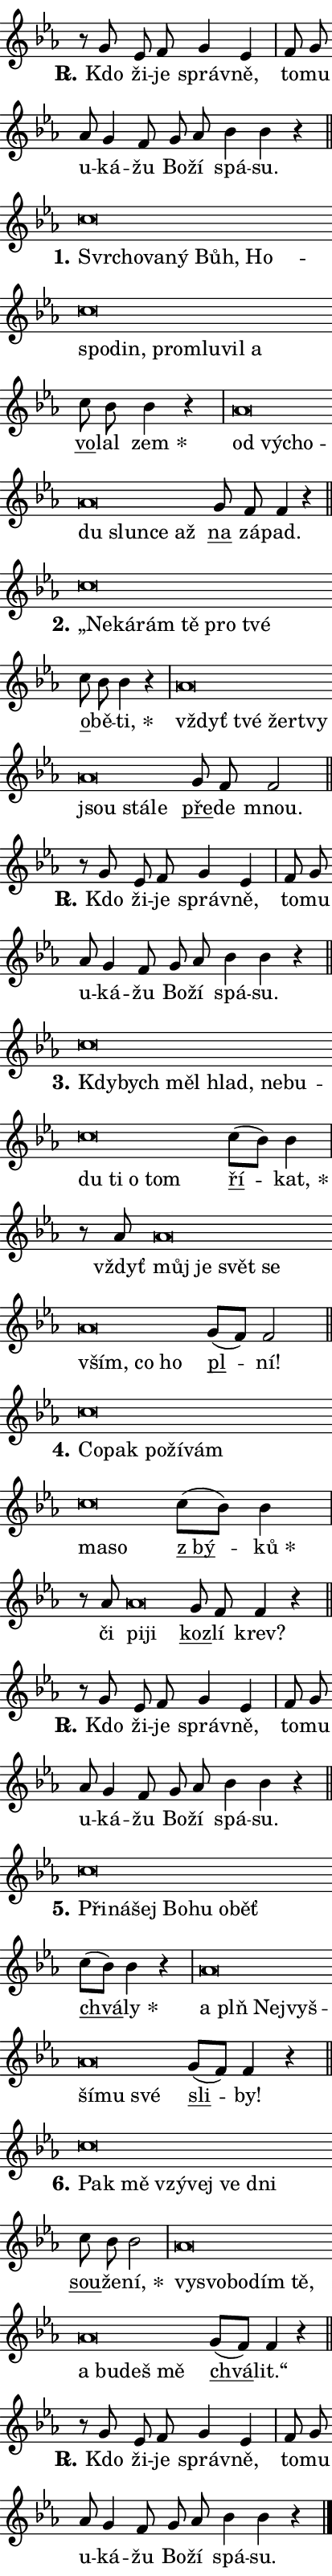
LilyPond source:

\version "2.22.1"
\header { tagline = "" }
\paper {
  indent = 0\cm
  top-margin = 0\cm
  right-margin = 0\cm
  bottom-margin = 0\cm
  left-margin = 0\cm
  paper-width = 7\cm
  page-breaking = #ly:one-page-breaking
  system-system-spacing.basic-distance = #11
  score-system-spacing.basic-distance = #11
  ragged-last = ##f
}


%% Author: Thomas Morley
%% https://lists.gnu.org/archive/html/lilypond-user/2020-05/msg00002.html
#(define (line-position grob)
"Returns position of @var[grob} in current system:
   @code{'start}, if at first time-step
   @code{'end}, if at last time-step
   @code{'middle} otherwise
"
  (let* ((col (ly:item-get-column grob))
         (ln (ly:grob-object col 'left-neighbor))
         (rn (ly:grob-object col 'right-neighbor))
         (col-to-check-left (if (ly:grob? ln) ln col))
         (col-to-check-right (if (ly:grob? rn) rn col))
         (break-dir-left
           (and
             (ly:grob-property col-to-check-left 'non-musical #f)
             (ly:item-break-dir col-to-check-left)))
         (break-dir-right
           (and
             (ly:grob-property col-to-check-right 'non-musical #f)
             (ly:item-break-dir col-to-check-right))))
        (cond ((eqv? 1 break-dir-left) 'start)
              ((eqv? -1 break-dir-right) 'end)
              (else 'middle))))

#(define (tranparent-at-line-position vctor)
  (lambda (grob)
  "Relying on @code{line-position} select the relevant enry from @var{vctor}.
Used to determine transparency,"
    (case (line-position grob)
      ((end) (not (vector-ref vctor 0)))
      ((middle) (not (vector-ref vctor 1)))
      ((start) (not (vector-ref vctor 2))))))

noteHeadBreakVisibility =
#(define-music-function (break-visibility)(vector?)
"Makes @code{NoteHead}s transparent relying on @var{break-visibility}"
#{
  \override NoteHead.transparent =
    #(tranparent-at-line-position break-visibility)
#})

#(define delete-ledgers-for-transparent-note-heads
  (lambda (grob)
    "Reads whether a @code{NoteHead} is transparent.
If so this @code{NoteHead} is removed from @code{'note-heads} from
@var{grob}, which is supposed to be @code{LedgerLineSpanner}.
As a result ledgers are not printed for this @code{NoteHead}"
    (let* ((nhds-array (ly:grob-object grob 'note-heads))
           (nhds-list
             (if (ly:grob-array? nhds-array)
                 (ly:grob-array->list nhds-array)
                 '()))
           ;; Relies on the transparent-property being done before
           ;; Staff.LedgerLineSpanner.after-line-breaking is executed.
           ;; This is fragile ...
           (to-keep
             (remove
               (lambda (nhd)
                 (ly:grob-property nhd 'transparent #f))
               nhds-list)))
      ;; TODO find a better method to iterate over grob-arrays, similiar
      ;; to filter/remove etc for lists
      ;; For now rebuilt from scratch
      (set! (ly:grob-object grob 'note-heads)  '())
      (for-each
        (lambda (nhd)
          (ly:pointer-group-interface::add-grob grob 'note-heads nhd))
        to-keep))))

hideNotes = {
  \noteHeadBreakVisibility #begin-of-line-visible
}
unHideNotes = {
  \noteHeadBreakVisibility #all-visible
}

% work-around for resetting accidentals
% https://lilypond.org/doc/v2.23/Documentation/notation/displaying-rhythms#unmetered-music
cadenzaMeasure = {
  \cadenzaOff
  \partial 1024 s1024
  \cadenzaOn
}

#(define-markup-command (accent layout props text) (markup?)
  "Underline accented syllable"
  (interpret-markup layout props
    #{\markup \override #'(offset . 4.3) \underline { #text }#}))

responsum = \markup \concat {
  "R" \hspace #-1.05 \path #0.1 #'((moveto 0 0.07) (lineto 0.9 0.8)) \hspace #0.05 "."
}

\layout {
    \context {
        \Staff
        \remove "Time_signature_engraver"
        \override LedgerLineSpanner.after-line-breaking = #delete-ledgers-for-transparent-note-heads
    }
    \context {
        \Voice {
            \override NoteHead.output-attributes = #'((class . "notehead"))
            \override Hairpin.height = #0.55
        }
    }
    \context {
        \Lyrics {
            \override StanzaNumber.output-attributes = #'((class . "stanzanumber"))
            \override LyricSpace.minimum-distance = #0.9
            \override LyricText.font-name = #"TeX Gyre Schola"
            \override LyricText.font-size = 1
            \override StanzaNumber.font-name = #"TeX Gyre Schola Bold"
            \override StanzaNumber.font-size = 1
        }
    }
}

% magnetic-lyrics.ily
%
%   written by
%     Jean Abou Samra <jean@abou-samra.fr>
%     Werner Lemberg <wl@gnu.org>
%
%   adapted by
%     Jiri Hon <jiri.hon@gmail.com>
%
% Version 2022-Apr-15

% https://www.mail-archive.com/lilypond-user@gnu.org/msg149350.html

#(define (Left_hyphen_pointer_engraver context)
   "Collect syllable-hyphen-syllable occurrences in lyrics and store
them in properties.  This engraver only looks to the left.  For
example, if the lyrics input is @code{foo -- bar}, it does the
following.

@itemize @bullet
@item
Set the @code{text} property of the @code{LyricHyphen} grob between
@q{foo} and @q{bar} to @code{foo}.

@item
Set the @code{left-hyphen} property of the @code{LyricText} grob with
text @q{foo} to the @code{LyricHyphen} grob between @q{foo} and
@q{bar}.
@end itemize

Use this auxiliary engraver in combination with the
@code{lyric-@/text::@/apply-@/magnetic-@/offset!} hook."
   (let ((hyphen #f)
         (text #f))
     (make-engraver
      (acknowledgers
       ((lyric-syllable-interface engraver grob source-engraver)
        (set! text grob)))
      (end-acknowledgers
       ((lyric-hyphen-interface engraver grob source-engraver)
        ;(when (not (grob::has-interface grob 'lyric-space-interface))
          (set! hyphen grob)));)
      ((stop-translation-timestep engraver)
       (when (and text hyphen)
         (ly:grob-set-object! text 'left-hyphen hyphen))
       (set! text #f)
       (set! hyphen #f)))))

#(define (lyric-text::apply-magnetic-offset! grob)
   "If the space between two syllables is less than the value in
property @code{LyricText@/.details@/.squash-threshold}, move the right
syllable to the left so that it gets concatenated with the left
syllable.

Use this function as a hook for
@code{LyricText@/.after-@/line-@/breaking} if the
@code{Left_@/hyphen_@/pointer_@/engraver} is active."
   (let ((hyphen (ly:grob-object grob 'left-hyphen #f)))
     (when hyphen
       (let ((left-text (ly:spanner-bound hyphen LEFT)))
         (when (grob::has-interface left-text 'lyric-syllable-interface)
           (let* ((common (ly:grob-common-refpoint grob left-text X))
                  (this-x-ext (ly:grob-extent grob common X))
                  (left-x-ext
                   (begin
                     ;; Trigger magnetism for left-text.
                     (ly:grob-property left-text 'after-line-breaking)
                     (ly:grob-extent left-text common X)))
                  ;; `delta` is the gap width between two syllables.
                  (delta (- (interval-start this-x-ext)
                            (interval-end left-x-ext)))
                  (details (ly:grob-property grob 'details))
                  (threshold (assoc-get 'squash-threshold details 0.2)))
             (when (< delta threshold)
               (let* (;; We have to manipulate the input text so that
                      ;; ligatures crossing syllable boundaries are not
                      ;; disabled.  For languages based on the Latin
                      ;; script this is essentially a beautification.
                      ;; However, for non-Western scripts it can be a
                      ;; necessity.
                      (lt (ly:grob-property left-text 'text))
                      (rt (ly:grob-property grob 'text))
                      (is-space (grob::has-interface hyphen 'lyric-space-interface))
                      (space (if is-space " " ""))
                      (space-markup (grob-interpret-markup grob " "))
                      (space-size (interval-length (ly:stencil-extent space-markup X)))
                      (extra-delta (if is-space space-size 0))
                      ;; Append new syllable.
                      (ltrt-space (if (and (string? lt) (string? rt))
                                (string-append lt space rt)
                                (make-concat-markup (list lt space rt))))
                      ;; Right-align `ltrt` to the right side.
                      (ltrt-space-markup (grob-interpret-markup
                               grob
                               (make-translate-markup
                                (cons (interval-length this-x-ext) 0)
                                (make-right-align-markup ltrt-space)))))
                 (begin
                   ;; Don't print `left-text`.
                   (ly:grob-set-property! left-text 'stencil #f)
                   ;; Set text and stencil (which holds all collected
                   ;; syllables so far) and shift it to the left.
                   (ly:grob-set-property! grob 'text ltrt-space)
                   (ly:grob-set-property! grob 'stencil ltrt-space-markup)
                   (ly:grob-translate-axis! grob (- (- delta extra-delta)) X))))))))))


#(define (lyric-hyphen::displace-bounds-first grob)
   ;; Make very sure this callback isn't triggered too early.
   (let ((left (ly:spanner-bound grob LEFT))
         (right (ly:spanner-bound grob RIGHT)))
     (ly:grob-property left 'after-line-breaking)
     (ly:grob-property right 'after-line-breaking)
     (ly:lyric-hyphen::print grob)))

squashThreshold = #0.4

\layout {
  \context {
    \Lyrics
    \consists #Left_hyphen_pointer_engraver
    \override LyricText.after-line-breaking =
      #lyric-text::apply-magnetic-offset!
    \override LyricHyphen.stencil = #lyric-hyphen::displace-bounds-first
    \override LyricText.details.squash-threshold = \squashThreshold
    \override LyricHyphen.minimum-distance = 0
    \override LyricHyphen.minimum-length = \squashThreshold
  }
}

squash = \override LyricText.details.squash-threshold = 9999
unSquash = \override LyricText.details.squash-threshold = \squashThreshold

left = \override LyricText.self-alignment-X = #LEFT
unLeft = \revert LyricText.self-alignment-X

starOffset = #(lambda (grob) 
                (let ((x_offset (ly:self-alignment-interface::aligned-on-x-parent grob)))
                  (if (= x_offset 0) 0 (+ x_offset 1.2))))

star = #(define-music-function (syllable)(string?)
"Append star separator at the end of a syllable"
#{
  \once \override LyricText.X-offset = #starOffset
  \lyricmode { \markup {
    #syllable
    \override #'((font-name . "TeX Gyre Schola Bold")) \hspace #0.2 \lower #0.65 \larger "*"
  } }
#})

starAccent = #(define-music-function (syllable)(string?)
"Append star separator at the end of a syllable and make accent"
#{
  \once \override LyricText.X-offset = #starOffset
  \lyricmode { \markup {
    \accent #syllable
    \override #'((font-name . "TeX Gyre Schola Bold")) \hspace #0.2 \lower #0.65 \larger "*"
  } }
#})

breath = #(define-music-function (syllable)(string?)
"Append breathing indicator at the end of a syllable"
#{
  \lyricmode { \markup { #syllable "+" } }
#})

optionalBreath = #(define-music-function (syllable)(string?)
"Append optional breathing indicator at the end of a syllable"
#{
  \lyricmode { \markup { #syllable "(+)" } }
#})


\score {
    <<
        \new Voice = "melody" { \cadenzaOn \key es \major \relative { r8 g' es f g4 es \cadenzaMeasure \bar "|" f8 g \bar "" as g4 f8 \bar "" g as \bar "" bes4 bes r \cadenzaMeasure \bar "||" \break }
\relative { c''\breve*1/16 \hideNotes \breve*1/16 \bar "" \breve*1/16 \bar "" \breve*1/16 \bar "" \breve*1/16 \bar "" \breve*1/16 \bar "" \breve*1/16 \bar "" \breve*1/16 \bar "" \breve*1/16 \bar "" \breve*1/16 \bar "" \breve*1/16 \breve*1/16 \bar "" \unHideNotes \bar "" c8 bes bes4 r \cadenzaMeasure \bar "|" as\breve*1/16 \hideNotes \breve*1/16 \bar "" \breve*1/16 \bar "" \breve*1/16 \bar "" \breve*1/16 \bar "" \breve*1/16 \breve*1/16 \bar "" \unHideNotes \bar "" g8 f f4 r \cadenzaMeasure \bar "||" \break }
\relative { c''\breve*1/16 \hideNotes \breve*1/16 \bar "" \breve*1/16 \bar "" \breve*1/16 \bar "" \breve*1/16 \breve*1/16 \bar "" \unHideNotes \bar "" c8 bes bes4 r \cadenzaMeasure \bar "|" as\breve*1/16 \hideNotes \breve*1/16 \bar "" \breve*1/16 \bar "" \breve*1/16 \bar "" \breve*1/16 \bar "" \breve*1/16 \breve*1/16 \bar "" \unHideNotes \bar "" g8 f f2 \cadenzaMeasure \bar "||" \break }
\relative { r8 g' es f g4 es \cadenzaMeasure \bar "|" f8 g \bar "" as g4 f8 \bar "" g as \bar "" bes4 bes r \cadenzaMeasure \bar "||" \break }
\relative { c''\breve*1/16 \hideNotes \breve*1/16 \bar "" \breve*1/16 \bar "" \breve*1/16 \bar "" \breve*1/16 \bar "" \breve*1/16 \bar "" \breve*1/16 \bar "" \breve*1/16 \bar "" \breve*1/16 \breve*1/16 \bar "" \unHideNotes \bar "" c8[( bes)] bes4 \cadenzaMeasure \bar "|" r8 as as\breve*1/16 \hideNotes \breve*1/16 \bar "" \breve*1/16 \bar "" \breve*1/16 \bar "" \breve*1/16 \bar "" \breve*1/16 \breve*1/16 \bar "" \unHideNotes \bar "" g8[( f)] f2 \cadenzaMeasure \bar "||" \break }
\relative { c''\breve*1/16 \hideNotes \breve*1/16 \bar "" \breve*1/16 \bar "" \breve*1/16 \bar "" \breve*1/16 \bar "" \breve*1/16 \breve*1/16 \bar "" \unHideNotes \bar "" c8[( bes)] bes4 \cadenzaMeasure \bar "|" r8 as8 as\breve*1/16 \hideNotes \breve*1/16 \bar "" \unHideNotes \bar "" g8 f f4 r \cadenzaMeasure \bar "||" \break }
\relative { r8 g' es f g4 es \cadenzaMeasure \bar "|" f8 g \bar "" as g4 f8 \bar "" g as \bar "" bes4 bes r \cadenzaMeasure \bar "||" \break }
\relative { c''\breve*1/16 \hideNotes \breve*1/16 \bar "" \breve*1/16 \bar "" \breve*1/16 \bar "" \breve*1/16 \bar "" \breve*1/16 \breve*1/16 \bar "" \unHideNotes \bar "" c8[( bes)] bes4 r \cadenzaMeasure \bar "|" as\breve*1/16 \hideNotes \breve*1/16 \bar "" \breve*1/16 \bar "" \breve*1/16 \bar "" \breve*1/16 \bar "" \breve*1/16 \breve*1/16 \bar "" \unHideNotes \bar "" g8[( f)] f4 r \cadenzaMeasure \bar "||" \break }
\relative { c''\breve*1/16 \hideNotes \breve*1/16 \bar "" \breve*1/16 \bar "" \breve*1/16 \bar "" \breve*1/16 \breve*1/16 \bar "" \unHideNotes \bar "" c8 bes bes2 \cadenzaMeasure \bar "|" as\breve*1/16 \hideNotes \breve*1/16 \bar "" \breve*1/16 \bar "" \breve*1/16 \bar "" \breve*1/16 \bar "" \breve*1/16 \bar "" \breve*1/16 \bar "" \breve*1/16 \breve*1/16 \bar "" \unHideNotes \bar "" g8[( f)] f4 r \cadenzaMeasure \bar "||" \break }
\relative { r8 g' es f g4 es \cadenzaMeasure \bar "|" f8 g \bar "" as g4 f8 \bar "" g as \bar "" bes4 bes r \cadenzaMeasure \bar "||" \break } \bar "|." }
        \new Lyrics \lyricsto "melody" { \lyricmode { \set stanza = \responsum
Kdo ži -- je správ -- ně, to -- mu u -- ká -- žu Bo -- ží spá -- su.
\set stanza = "1."
\left Svr -- \squash cho -- va -- ný Bůh, Ho -- spo -- din, pro -- mlu -- vil a \unLeft \unSquash \markup \accent vo -- lal \star zem \left od \squash vý -- cho -- du slun -- ce až \unLeft \unSquash \markup \accent na zá -- pad.
\set stanza = "2."
\left „Ne -- \squash ká -- rám tě pro tvé \unLeft \unSquash \markup \accent o -- bě -- \star ti, \left vždyť \squash tvé žer -- tvy jsou stá -- le \unLeft \unSquash \markup \accent pře -- de mnou.
\set stanza = \responsum
Kdo ži -- je správ -- ně, to -- mu u -- ká -- žu Bo -- ží spá -- su.
\set stanza = "3."
\left Kdy -- \squash bych měl hlad, ne -- bu -- du ti o tom \unLeft \unSquash \markup \accent ří -- \star kat, vždyť \left můj \squash je svět se vším, co ho \unLeft \unSquash \markup \accent pl -- ní!
\set stanza = "4."
\left Co -- \squash pak po -- ží -- vám ma -- so \unLeft \unSquash \markup \accent "z bý" -- \star ků či \left pi -- \squash ji \unLeft \unSquash \markup \accent koz -- lí krev?
\set stanza = \responsum
Kdo ži -- je správ -- ně, to -- mu u -- ká -- žu Bo -- ží spá -- su.
\set stanza = "5."
\left Při -- \squash ná -- šej Bo -- hu o -- běť \unLeft \unSquash \markup \accent chvá -- \star ly \left a \squash plň Nej -- vyš -- ší -- mu své \unLeft \unSquash \markup \accent sli -- by!
\set stanza = "6."
\left Pak \squash mě vzý -- vej ve dni \unLeft \unSquash \markup \accent sou -- že -- \star ní, \left vy -- \squash svo -- bo -- dím tě, a bu -- deš mě \unLeft \unSquash \markup \accent chvá -- lit.“
\set stanza = \responsum
Kdo ži -- je správ -- ně, to -- mu u -- ká -- žu Bo -- ží spá -- su. } }
    >>
    \layout {}
}
